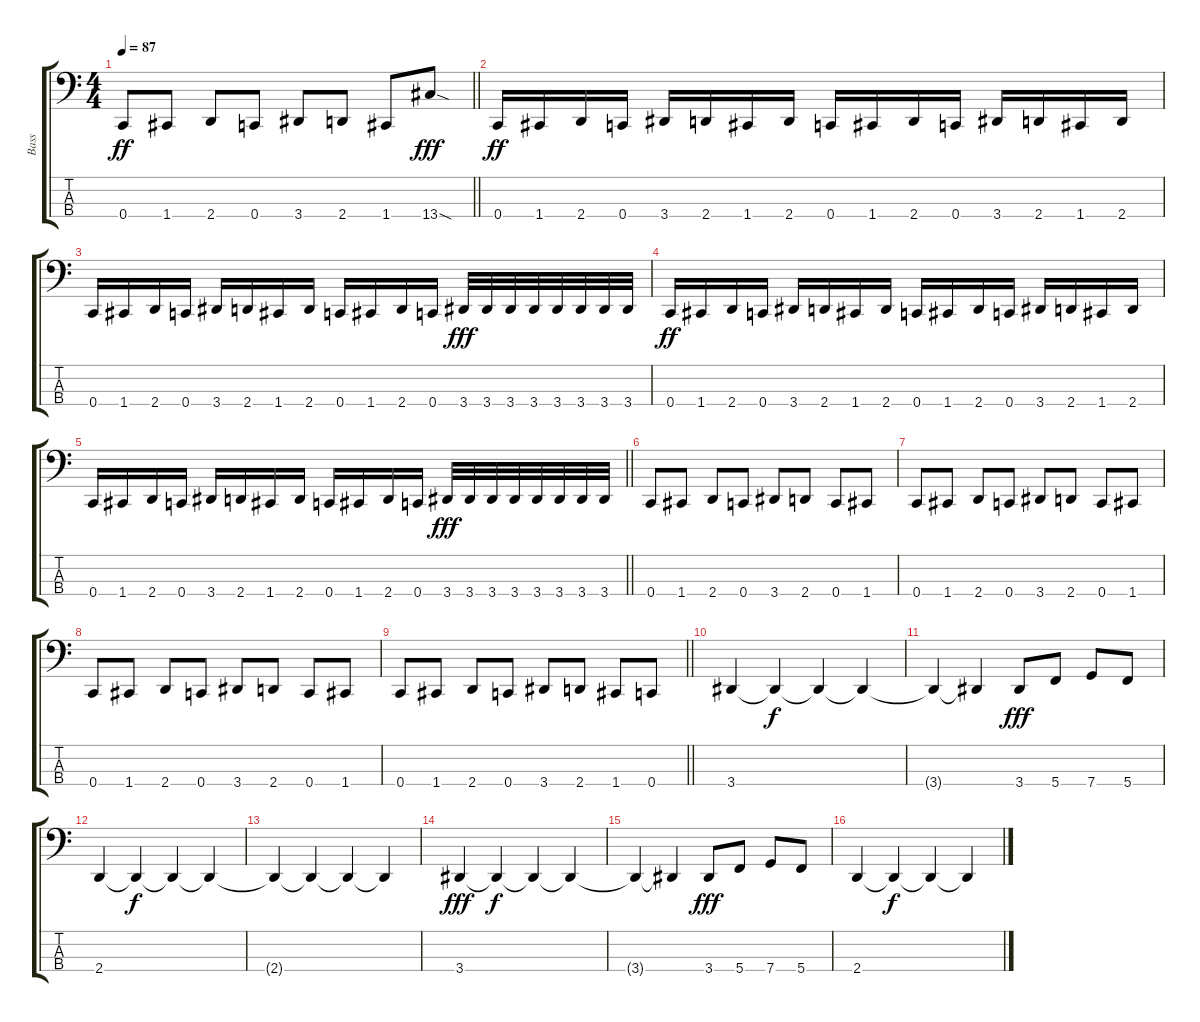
\track ("Bass" "Bass") {instrument electricbassfinger}
\staff {score tabs}
\tuning (F2 C2 G1 C1) {hide}
\ts (4 4)
\tempo 87
\clef f4
\barLineRight lightlight
\ks c
0.4.8{dy ff} 1.4.8 2.4.8 0.4.8 3.4.8 2.4.8 1.4.8 13.4{sod}.8{dy fff} |
\section ("" "")
0.4.16{dy ff} 1.4.16 2.4.16 0.4.16 3.4.16 2.4.16 1.4.16 2.4.16 0.4.16 1.4.16 2.4.16 0.4.16 3.4.16 2.4.16 1.4.16 2.4.16 |
0.4.16 1.4.16 2.4.16 0.4.16 3.4.16 2.4.16 1.4.16 2.4.16 0.4.16 1.4.16 2.4.16 0.4.16 3.4.32{dy fff} 3.4.32 3.4.32 3.4.32 3.4.32 3.4.32 3.4.32 3.4.32 |
0.4.16{dy ff} 1.4.16 2.4.16 0.4.16 3.4.16 2.4.16 1.4.16 2.4.16 0.4.16 1.4.16 2.4.16 0.4.16 3.4.16 2.4.16 1.4.16 2.4.16 |
\barLineRight lightlight
0.4.16 1.4.16 2.4.16 0.4.16 3.4.16 2.4.16 1.4.16 2.4.16 0.4.16 1.4.16 2.4.16 0.4.16 3.4.32{dy fff} 3.4.32 3.4.32 3.4.32 3.4.32 3.4.32 3.4.32 3.4.32 |
\section ("" "")
0.4.8 1.4.8 2.4.8 0.4.8 3.4.8 2.4.8 0.4.8 1.4.8 |
0.4.8 1.4.8 2.4.8 0.4.8 3.4.8 2.4.8 0.4.8 1.4.8 |
0.4.8 1.4.8 2.4.8 0.4.8 3.4.8 2.4.8 0.4.8 1.4.8 |
\barLineRight lightlight
0.4.8 1.4.8 2.4.8 0.4.8 3.4.8 2.4.8 1.4.8 0.4.8 |
\section ("" "")
3.4.4 3.4{t}.4{dy f} 3.4{t}.4 3.4{t}.4 |
3.4{t}.4 3.4{t}.4 3.4.8{dy fff} 5.4.8 7.4.8 5.4.8 |
2.4.4 2.4{t}.4{dy f} 2.4{t}.4 2.4{t}.4 |
2.4{t}.4 2.4{t}.4 2.4{t}.4 2.4{t}.4 |
3.4.4{dy fff} 3.4{t}.4{dy f} 3.4{t}.4 3.4{t}.4 |
3.4{t}.4 3.4{t}.4 3.4.8{dy fff} 5.4.8 7.4.8 5.4.8 |
2.4.4 2.4{t}.4{dy f} 2.4{t}.4 2.4{t}.4
